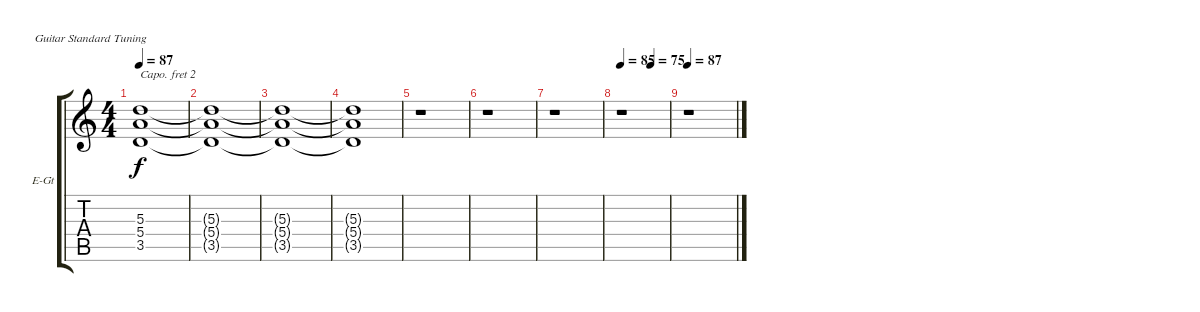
\bracketExtendMode groupsimilarinstruments
\firstSystemTrackNameOrientation horizontal
\otherSystemsTrackNameOrientation horizontal
\track ("Rhythms 2" "E-Gt") {instrument overdrivenguitar}
\staff {score tabs}
\capo 2
\tuning (E4 B3 G3 D3 A2 E2)
\ts (4 4)
\tempo 87
\clef g2
\ks c
(5.3 5.4 3.5).1{dy f} |
(5.3{t} 5.4{t} 3.5{t}).1 |
(5.3{t} 5.4{t} 3.5{t}).1 |
(5.3{t} 5.4{t} 3.5{t}).1 |
r.1 |
r.1 |
r.1 |
\tempo 85
\tempo (75 0.625)
r.1 |
\tempo 87
r.1
